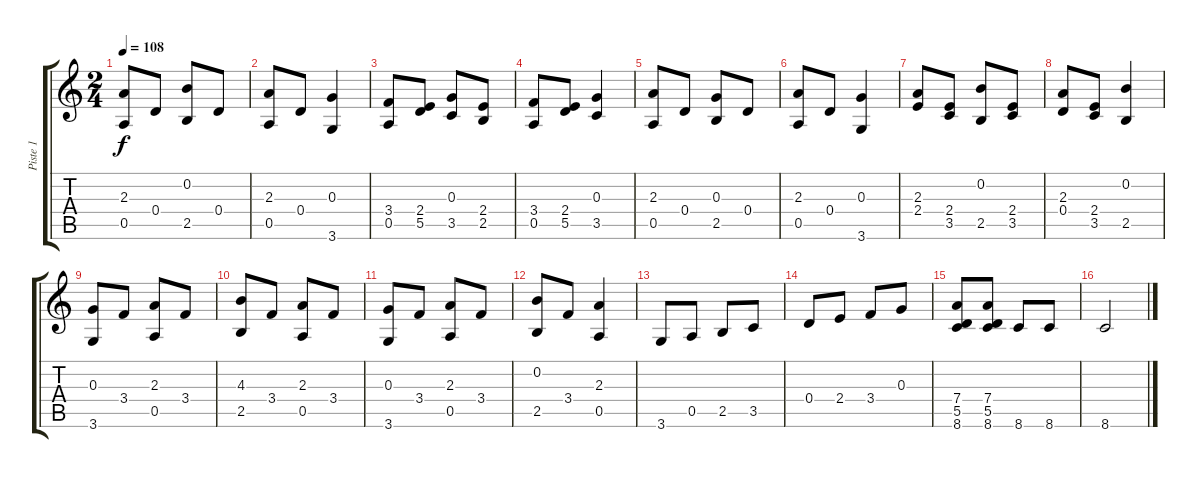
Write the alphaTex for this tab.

\track ("Piste 1" "Piste 1") {instrument acousticguitarnylon}
\staff {score tabs}
\tuning (E4 B3 G3 D3 A2 E2) {hide}
\ts (2 4)
\tempo 108
\clef g2
\ks c
(2.3 0.5).8{dy f} 0.4.8 (0.2 2.5).8 0.4.8 |
(2.3 0.5).8 0.4.8 (0.3 3.6).4 |
(3.4 0.5).8 (2.4 5.5).8 (0.3 3.5).8 (2.4 2.5).8 |
(3.4 0.5).8 (2.4 5.5).8 (0.3 3.5).4 |
(2.3 0.5).8 0.4.8 (0.3 2.5).8 0.4.8 |
(2.3 0.5).8 0.4.8 (0.3 3.6).4 |
(2.3 2.4).8 (2.4 3.5).8 (0.2 2.5).8 (2.4 3.5).8 |
(2.3 0.4).8 (2.4 3.5).8 (0.2 2.5).4 |
(0.3 3.6).8 3.4.8 (2.3 0.5).8 3.4.8 |
(4.3 2.5).8 3.4.8 (2.3 0.5).8 3.4.8 |
(0.3 3.6).8 3.4.8 (2.3 0.5).8 3.4.8 |
(0.2 2.5).8 3.4.8 (2.3 0.5).4 |
3.6.8 0.5.8 2.5.8 3.5.8 |
0.4.8 2.4.8 3.4.8 0.3.8 |
(7.4 5.5 8.6).8 (7.4 5.5 8.6).8 8.6.8 8.6.8 |
8.6.2
